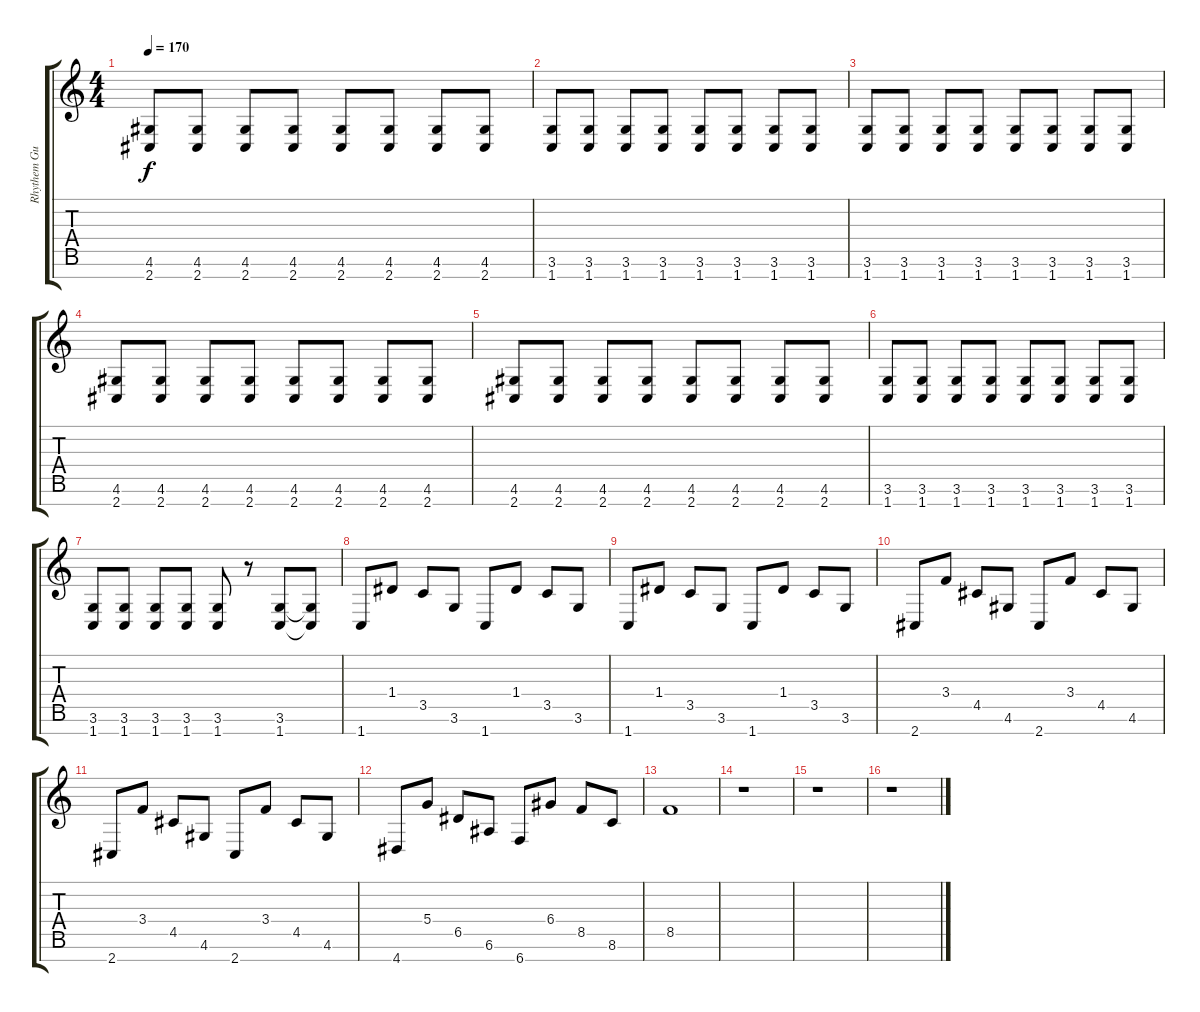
\track ("Rhythem Guit. 1" "Rhythem Gu") {instrument distortionguitar}
\staff {score tabs}
\tuning (E4 B3 G3 D3 A2 E2 B1) {hide}
\ts (4 4)
\tempo 170
\clef g2
\ks c
(4.6 2.7).8{dy f} (4.6 2.7).8 (4.6 2.7).8 (4.6 2.7).8 (4.6 2.7).8 (4.6 2.7).8 (4.6 2.7).8 (4.6 2.7).8 |
(3.6 1.7).8 (3.6 1.7).8 (3.6 1.7).8 (3.6 1.7).8 (3.6 1.7).8 (3.6 1.7).8 (3.6 1.7).8 (3.6 1.7).8 |
(3.6 1.7).8 (3.6 1.7).8 (3.6 1.7).8 (3.6 1.7).8 (3.6 1.7).8 (3.6 1.7).8 (3.6 1.7).8 (3.6 1.7).8 |
(4.6 2.7).8 (4.6 2.7).8 (4.6 2.7).8 (4.6 2.7).8 (4.6 2.7).8 (4.6 2.7).8 (4.6 2.7).8 (4.6 2.7).8 |
(4.6 2.7).8 (4.6 2.7).8 (4.6 2.7).8 (4.6 2.7).8 (4.6 2.7).8 (4.6 2.7).8 (4.6 2.7).8 (4.6 2.7).8 |
(3.6 1.7).8 (3.6 1.7).8 (3.6 1.7).8 (3.6 1.7).8 (3.6 1.7).8 (3.6 1.7).8 (3.6 1.7).8 (3.6 1.7).8 |
(3.6 1.7).8 (3.6 1.7).8 (3.6 1.7).8 (3.6 1.7).8 (3.6 1.7).8 r.8 (3.6 1.7).8 (3.6{t} 1.7{t}).8 |
1.7.8{instrument acousticguitarnylon} 1.4.8 3.5.8 3.6.8 1.7.8 1.4.8 3.5.8 3.6.8 |
1.7.8 1.4.8 3.5.8 3.6.8 1.7.8 1.4.8 3.5.8 3.6.8 |
2.7.8 3.4.8 4.5.8 4.6.8 2.7.8 3.4.8 4.5.8 4.6.8 |
2.7.8 3.4.8 4.5.8 4.6.8 2.7.8 3.4.8 4.5.8 4.6.8 |
4.7.8 5.4.8 6.5.8 6.6.8 6.7.8 6.4.8 8.5.8 8.6.8 |
8.5.1 |
r.1 |
r.1 |
r.1
